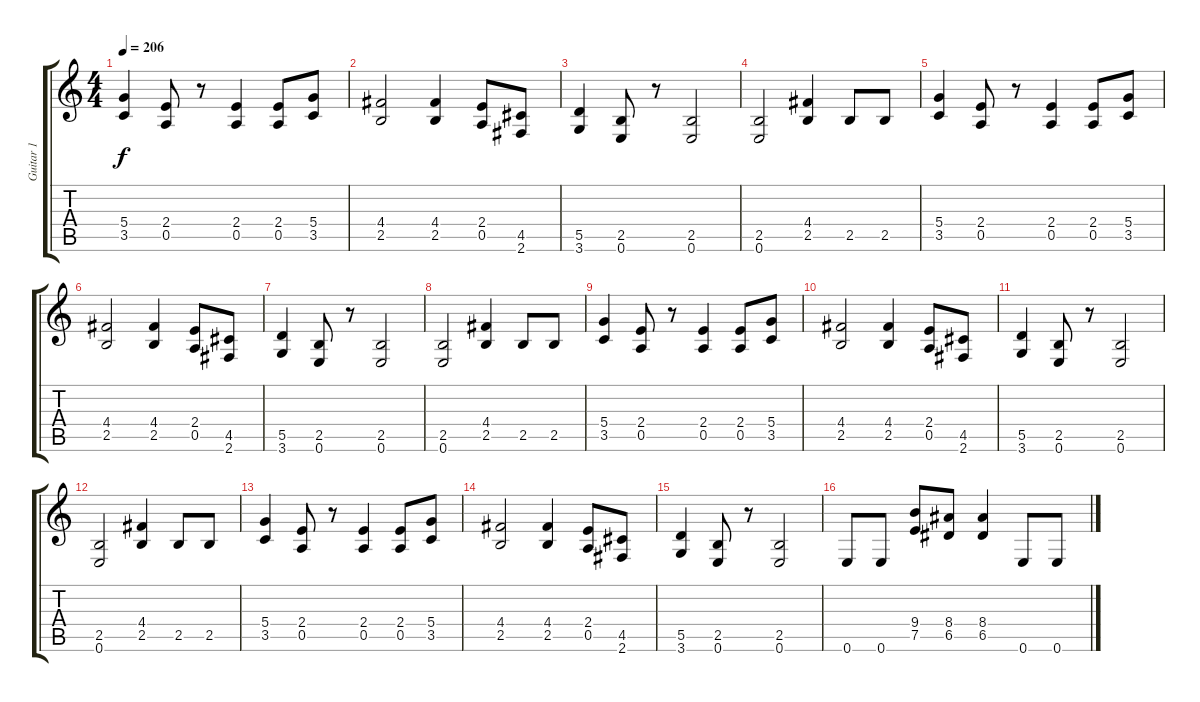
\track ("Guitar 1" "Guitar 1") {instrument distortionguitar}
\staff {score tabs}
\tuning (E4 B3 G3 D3 A2 E2) {hide}
\ts (4 4)
\tempo 206
\clef g2
\ks c
(5.4 3.5).4{dy f} (2.4 0.5).8 r.8 (2.4 0.5).4 (2.4 0.5).8 (5.4 3.5).8 |
(4.4 2.5).2 (4.4 2.5).4 (2.4 0.5).8 (4.5 2.6).8 |
(5.5 3.6).4 (2.5 0.6).8 r.8 (2.5 0.6).2 |
(2.5 0.6).2 (4.4 2.5).4 2.5.8 2.5.8 |
(5.4 3.5).4 (2.4 0.5).8 r.8 (2.4 0.5).4 (2.4 0.5).8 (5.4 3.5).8 |
(4.4 2.5).2 (4.4 2.5).4 (2.4 0.5).8 (4.5 2.6).8 |
(5.5 3.6).4 (2.5 0.6).8 r.8 (2.5 0.6).2 |
(2.5 0.6).2 (4.4 2.5).4 2.5.8 2.5.8 |
(5.4 3.5).4 (2.4 0.5).8 r.8 (2.4 0.5).4 (2.4 0.5).8 (5.4 3.5).8 |
(4.4 2.5).2 (4.4 2.5).4 (2.4 0.5).8 (4.5 2.6).8 |
(5.5 3.6).4 (2.5 0.6).8 r.8 (2.5 0.6).2 |
(2.5 0.6).2 (4.4 2.5).4 2.5.8 2.5.8 |
(5.4 3.5).4 (2.4 0.5).8 r.8 (2.4 0.5).4 (2.4 0.5).8 (5.4 3.5).8 |
(4.4 2.5).2 (4.4 2.5).4 (2.4 0.5).8 (4.5 2.6).8 |
(5.5 3.6).4 (2.5 0.6).8 r.8 (2.5 0.6).2 |
0.6.8{instrument overdrivenguitar} 0.6.8 (9.4 7.5).8 (8.4 6.5).8 (8.4 6.5).4 0.6.8 0.6.8
